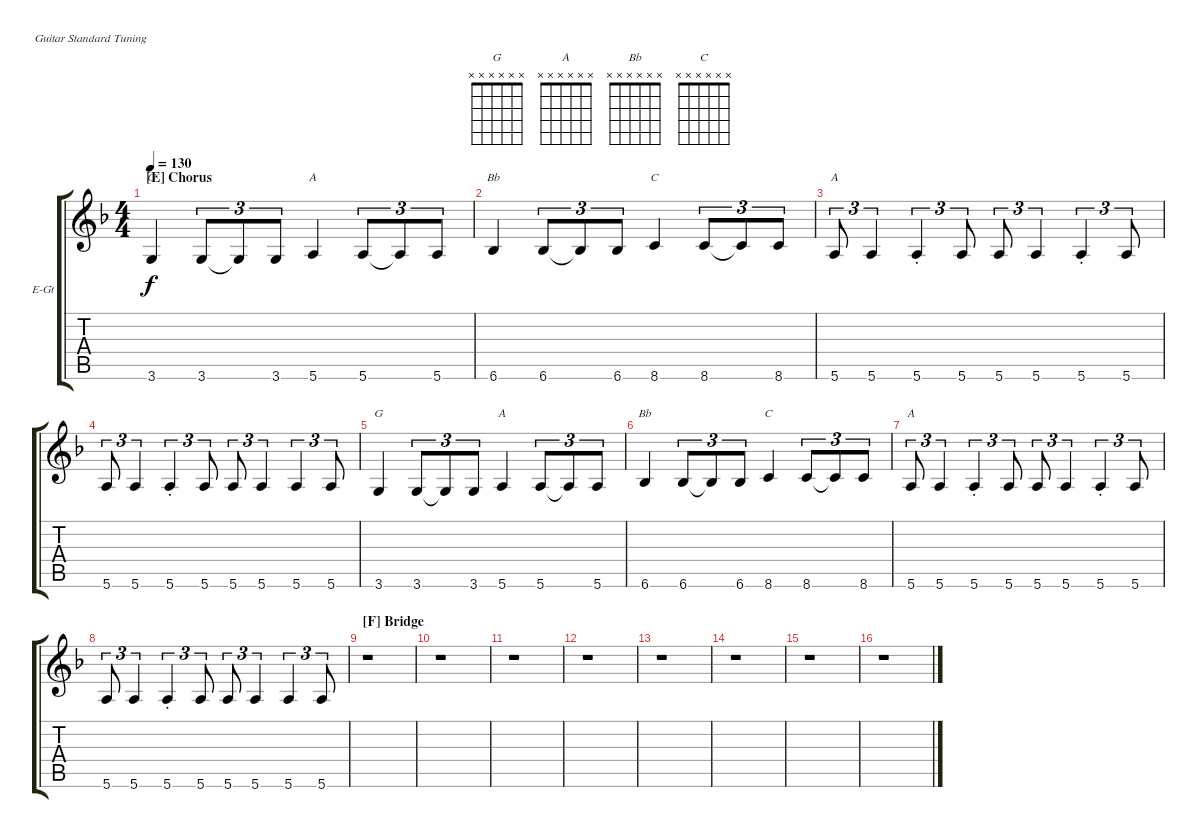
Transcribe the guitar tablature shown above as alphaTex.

\defaultSystemsLayout 4
\bracketExtendMode groupsimilarinstruments
\firstSystemTrackNameOrientation horizontal
\otherSystemsTrackNameOrientation horizontal
\track ("Jamie Cook" "E-Gt") {instrument overdrivenguitar}
\staff {score tabs}
\tuning (E4 B3 G3 D3 A2 E2)
\chord ("G" x x x x x x)
\chord ("A" x x x x x x)
\chord ("Bb" x x x x x x)
\chord ("C" x x x x x x)
\ts (4 4)
\section ("E" "Chorus")
\tempo 130
\clef g2
\ks f
3.6.4{ch "G" dy f} 3.6.8{tu (3 2)} 3.6{t}.8{tu (3 2)} 3.6.8{tu (3 2)} 5.6.4{ch "A"} 5.6.8{tu (3 2)} 5.6{t}.8{tu (3 2)} 5.6.8{tu (3 2)} |
6.6.4{ch "Bb"} 6.6.8{tu (3 2)} 6.6{t}.8{tu (3 2)} 6.6.8{tu (3 2)} 8.6.4{ch "C"} 8.6.8{tu (3 2)} 8.6{t}.8{tu (3 2)} 8.6.8{tu (3 2)} |
5.6.8{tu (3 2) ch "A"} 5.6.4{tu (3 2)} 5.6{st}.4{tu (3 2)} 5.6.8{tu (3 2)} 5.6.8{tu (3 2)} 5.6.4{tu (3 2)} 5.6{st}.4{tu (3 2)} 5.6.8{tu (3 2)} |
5.6.8{tu (3 2)} 5.6.4{tu (3 2)} 5.6{st}.4{tu (3 2)} 5.6.8{tu (3 2)} 5.6.8{tu (3 2)} 5.6.4{tu (3 2)} 5.6.4{tu (3 2)} 5.6.8{tu (3 2)} |
3.6.4{ch "G"} 3.6.8{tu (3 2)} 3.6{t}.8{tu (3 2)} 3.6.8{tu (3 2)} 5.6.4{ch "A"} 5.6.8{tu (3 2)} 5.6{t}.8{tu (3 2)} 5.6.8{tu (3 2)} |
6.6.4{ch "Bb"} 6.6.8{tu (3 2)} 6.6{t}.8{tu (3 2)} 6.6.8{tu (3 2)} 8.6.4{ch "C"} 8.6.8{tu (3 2)} 8.6{t}.8{tu (3 2)} 8.6.8{tu (3 2)} |
5.6.8{tu (3 2) ch "A"} 5.6.4{tu (3 2)} 5.6{st}.4{tu (3 2)} 5.6.8{tu (3 2)} 5.6.8{tu (3 2)} 5.6.4{tu (3 2)} 5.6{st}.4{tu (3 2)} 5.6.8{tu (3 2)} |
5.6.8{tu (3 2)} 5.6.4{tu (3 2)} 5.6{st}.4{tu (3 2)} 5.6.8{tu (3 2)} 5.6.8{tu (3 2)} 5.6.4{tu (3 2)} 5.6.4{tu (3 2)} 5.6.8{tu (3 2)} |
\section ("F" "Bridge")
r.1 |
r.1 |
r.1 |
r.1 |
r.1 |
r.1 |
r.1 |
r.1
